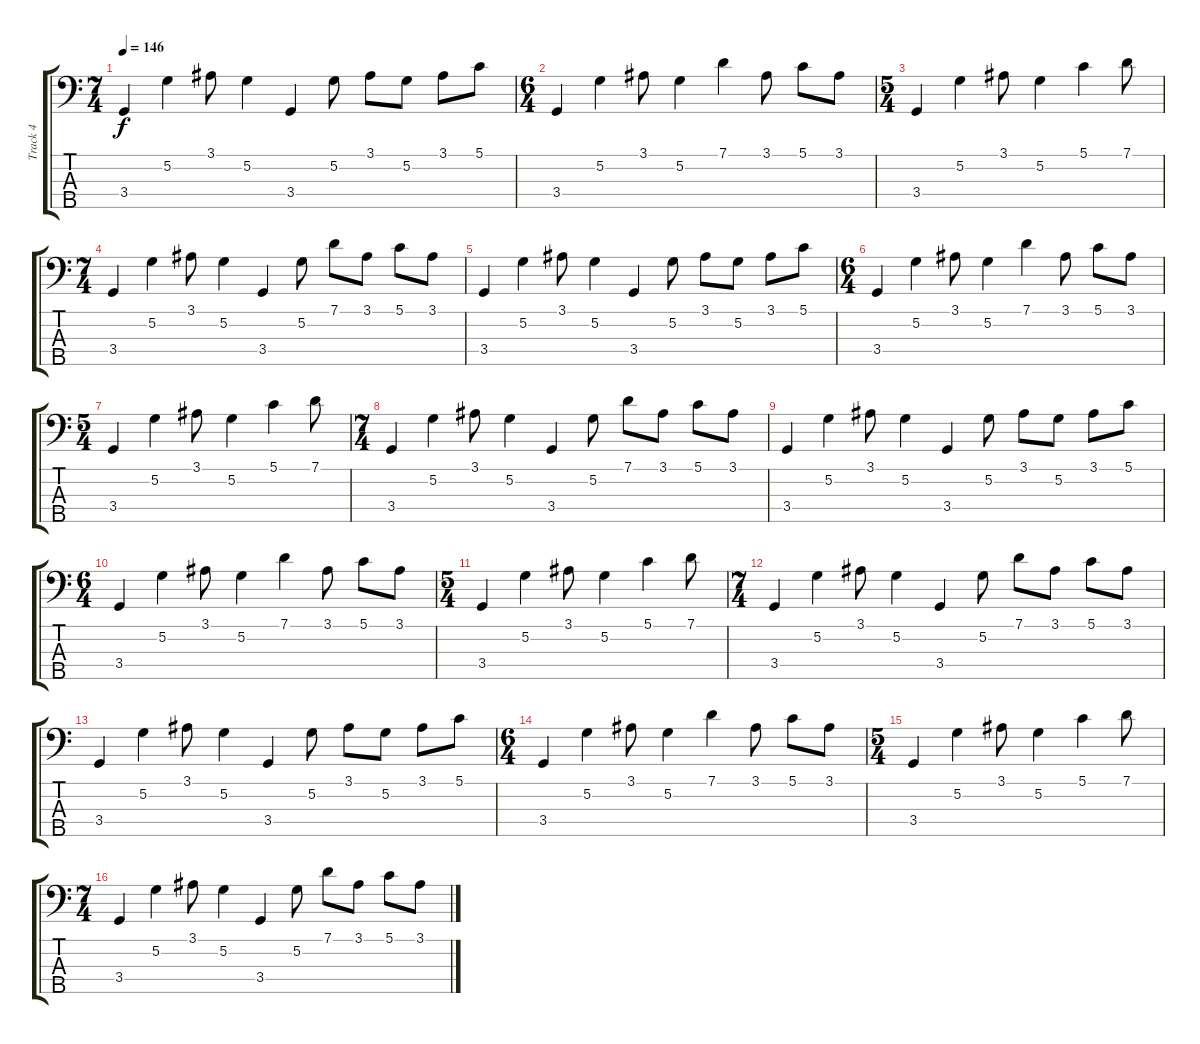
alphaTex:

\track ("Track 4" "Track 4") {instrument electricbassfinger}
\staff {score tabs}
\tuning (G2 D2 A1 E1 B0) {hide}
\ts (7 4)
\tempo 146
\clef f4
\ks c
3.4.4{dy f} 5.2.4 3.1.8 5.2.4 3.4.4 5.2.8 3.1.8 5.2.8 3.1.8 5.1.8 |
\ts (6 4)
3.4.4 5.2.4 3.1.8 5.2.4 7.1.4 3.1.8 5.1.8 3.1.8 |
\ts (5 4)
3.4.4 5.2.4 3.1.8 5.2.4 5.1.4 7.1.8 |
\ts (7 4)
3.4.4 5.2.4 3.1.8 5.2.4 3.4.4 5.2.8 7.1.8 3.1.8 5.1.8 3.1.8 |
3.4.4 5.2.4 3.1.8 5.2.4 3.4.4 5.2.8 3.1.8 5.2.8 3.1.8 5.1.8 |
\ts (6 4)
3.4.4 5.2.4 3.1.8 5.2.4 7.1.4 3.1.8 5.1.8 3.1.8 |
\ts (5 4)
3.4.4 5.2.4 3.1.8 5.2.4 5.1.4 7.1.8 |
\ts (7 4)
3.4.4 5.2.4 3.1.8 5.2.4 3.4.4 5.2.8 7.1.8 3.1.8 5.1.8 3.1.8 |
3.4.4 5.2.4 3.1.8 5.2.4 3.4.4 5.2.8 3.1.8 5.2.8 3.1.8 5.1.8 |
\ts (6 4)
3.4.4 5.2.4 3.1.8 5.2.4 7.1.4 3.1.8 5.1.8 3.1.8 |
\ts (5 4)
3.4.4 5.2.4 3.1.8 5.2.4 5.1.4 7.1.8 |
\ts (7 4)
3.4.4 5.2.4 3.1.8 5.2.4 3.4.4 5.2.8 7.1.8 3.1.8 5.1.8 3.1.8 |
3.4.4 5.2.4 3.1.8 5.2.4 3.4.4 5.2.8 3.1.8 5.2.8 3.1.8 5.1.8 |
\ts (6 4)
3.4.4 5.2.4 3.1.8 5.2.4 7.1.4 3.1.8 5.1.8 3.1.8 |
\ts (5 4)
3.4.4 5.2.4 3.1.8 5.2.4 5.1.4 7.1.8 |
\ts (7 4)
3.4.4 5.2.4 3.1.8 5.2.4 3.4.4 5.2.8 7.1.8 3.1.8 5.1.8 3.1.8
